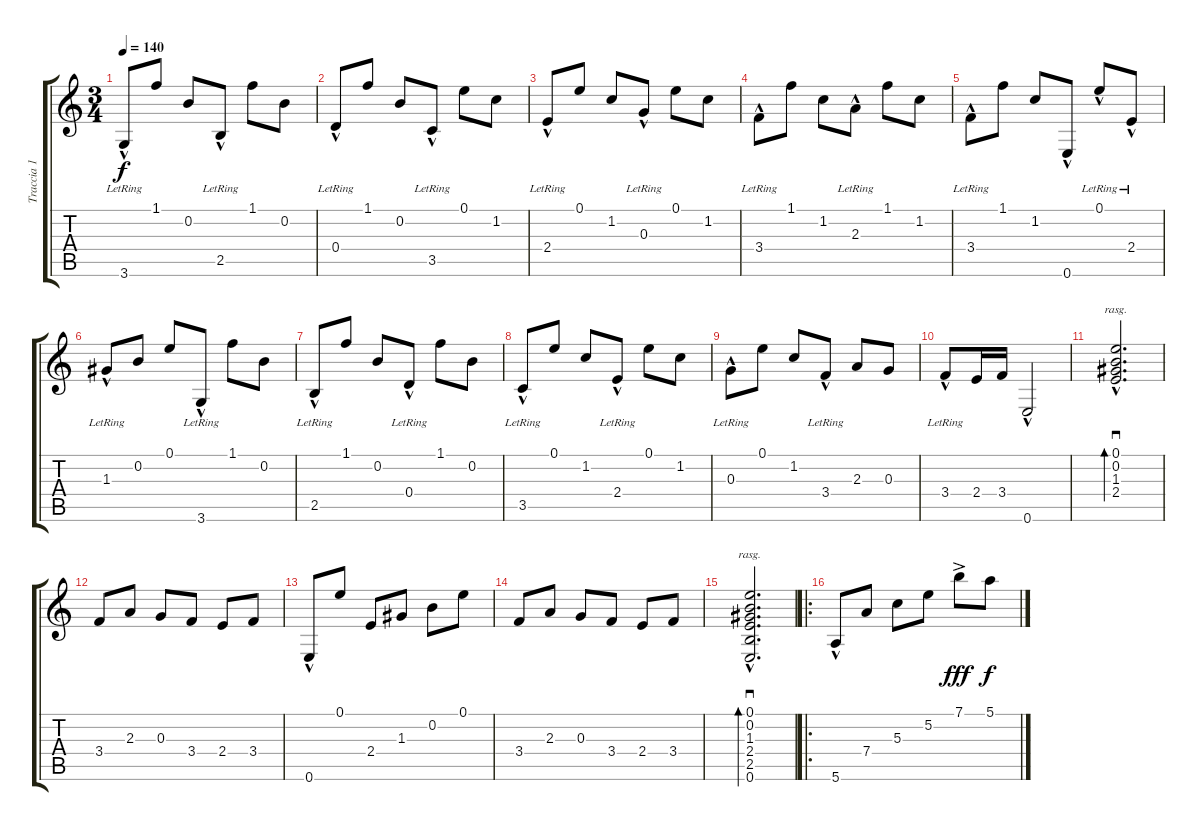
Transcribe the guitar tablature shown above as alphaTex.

\track ("Traccia 1" "Traccia 1") {instrument acousticguitarnylon}
\staff {score tabs}
\tuning (E4 B3 G3 D3 A2 E2) {hide}
\ts (3 4)
\tempo 140
\clef g2
\ks c
3.6{hac lr}.8{dy f} 1.1.8 0.2.8 2.5{hac lr}.8 1.1.8 0.2.8 |
0.4{hac lr}.8 1.1.8 0.2.8 3.5{hac lr}.8 0.1.8 1.2.8 |
2.4{hac lr}.8 0.1.8 1.2.8 0.3{hac lr}.8 0.1.8 1.2.8 |
3.4{hac lr}.8 1.1.8 1.2.8 2.3{hac lr}.8 1.1.8 1.2.8 |
3.4{hac lr}.8 1.1.8 1.2.8 0.6{hac}.8 0.1{hac lr}.8 2.4{hac lr}.8 |
1.3{hac lr}.8 0.2.8 0.1.8 3.6{hac lr}.8 1.1.8 0.2.8 |
2.5{hac lr}.8 1.1.8 0.2.8 0.4{hac lr}.8 1.1.8 0.2.8 |
3.5{hac lr}.8 0.1.8 1.2.8 2.4{hac lr}.8 0.1.8 1.2.8 |
0.3{hac lr}.8 0.1.8 1.2.8 3.4{hac lr}.8 2.3.8 0.3.8 |
3.4{hac lr}.8 2.4.16 3.4.16 0.6{hac}.2 |
(0.1{hac} 0.2{hac} 1.3{hac} 2.4{hac}).2{d sd bd 60 rasg ii} |
3.4.8 2.3.8 0.3.8 3.4.8 2.4.8 3.4.8 |
0.6{hac}.8 0.1.8 2.4.8 1.3.8 0.2.8 0.1.8 |
3.4.8 2.3.8 0.3.8 3.4.8 2.4.8 3.4.8 |
(0.1{hac} 0.2{hac} 1.3{hac} 2.4{hac} 2.5{hac} 0.6{hac}).2{d sd bd 60 rasg ii} |
\ro
5.6{hac}.8 7.4.8 5.3.8 5.2.8 7.1{ac}.8{dy fff} 5.1.8{dy f}
